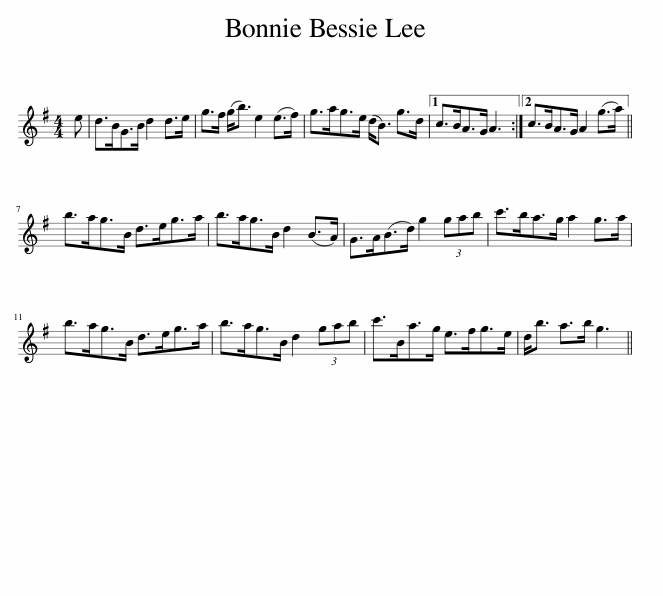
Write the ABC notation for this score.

X:1
L:1/8
M:4/4
I:linebreak $
K:G
V:1 treble
V:1
 e | d>BG>B d2 d>e | g>f (g<b) e2 (e>f) | g>ag>e (d<B) g>d |1 c>BA>G A3 :|2 %5
 c>BA>G A2 (g>a) ||$ b>ag>B d>eg>a | b>ag>B d2 (B>A) | G>A(B>d) g2 (3gab | c'>ba>g a2 g>a |$ %10
 b>ag>B d>eg>a | b>ag>B d2 (3gab | c'>Ba>g e>fg>e | d<b a>b g3 || %14
